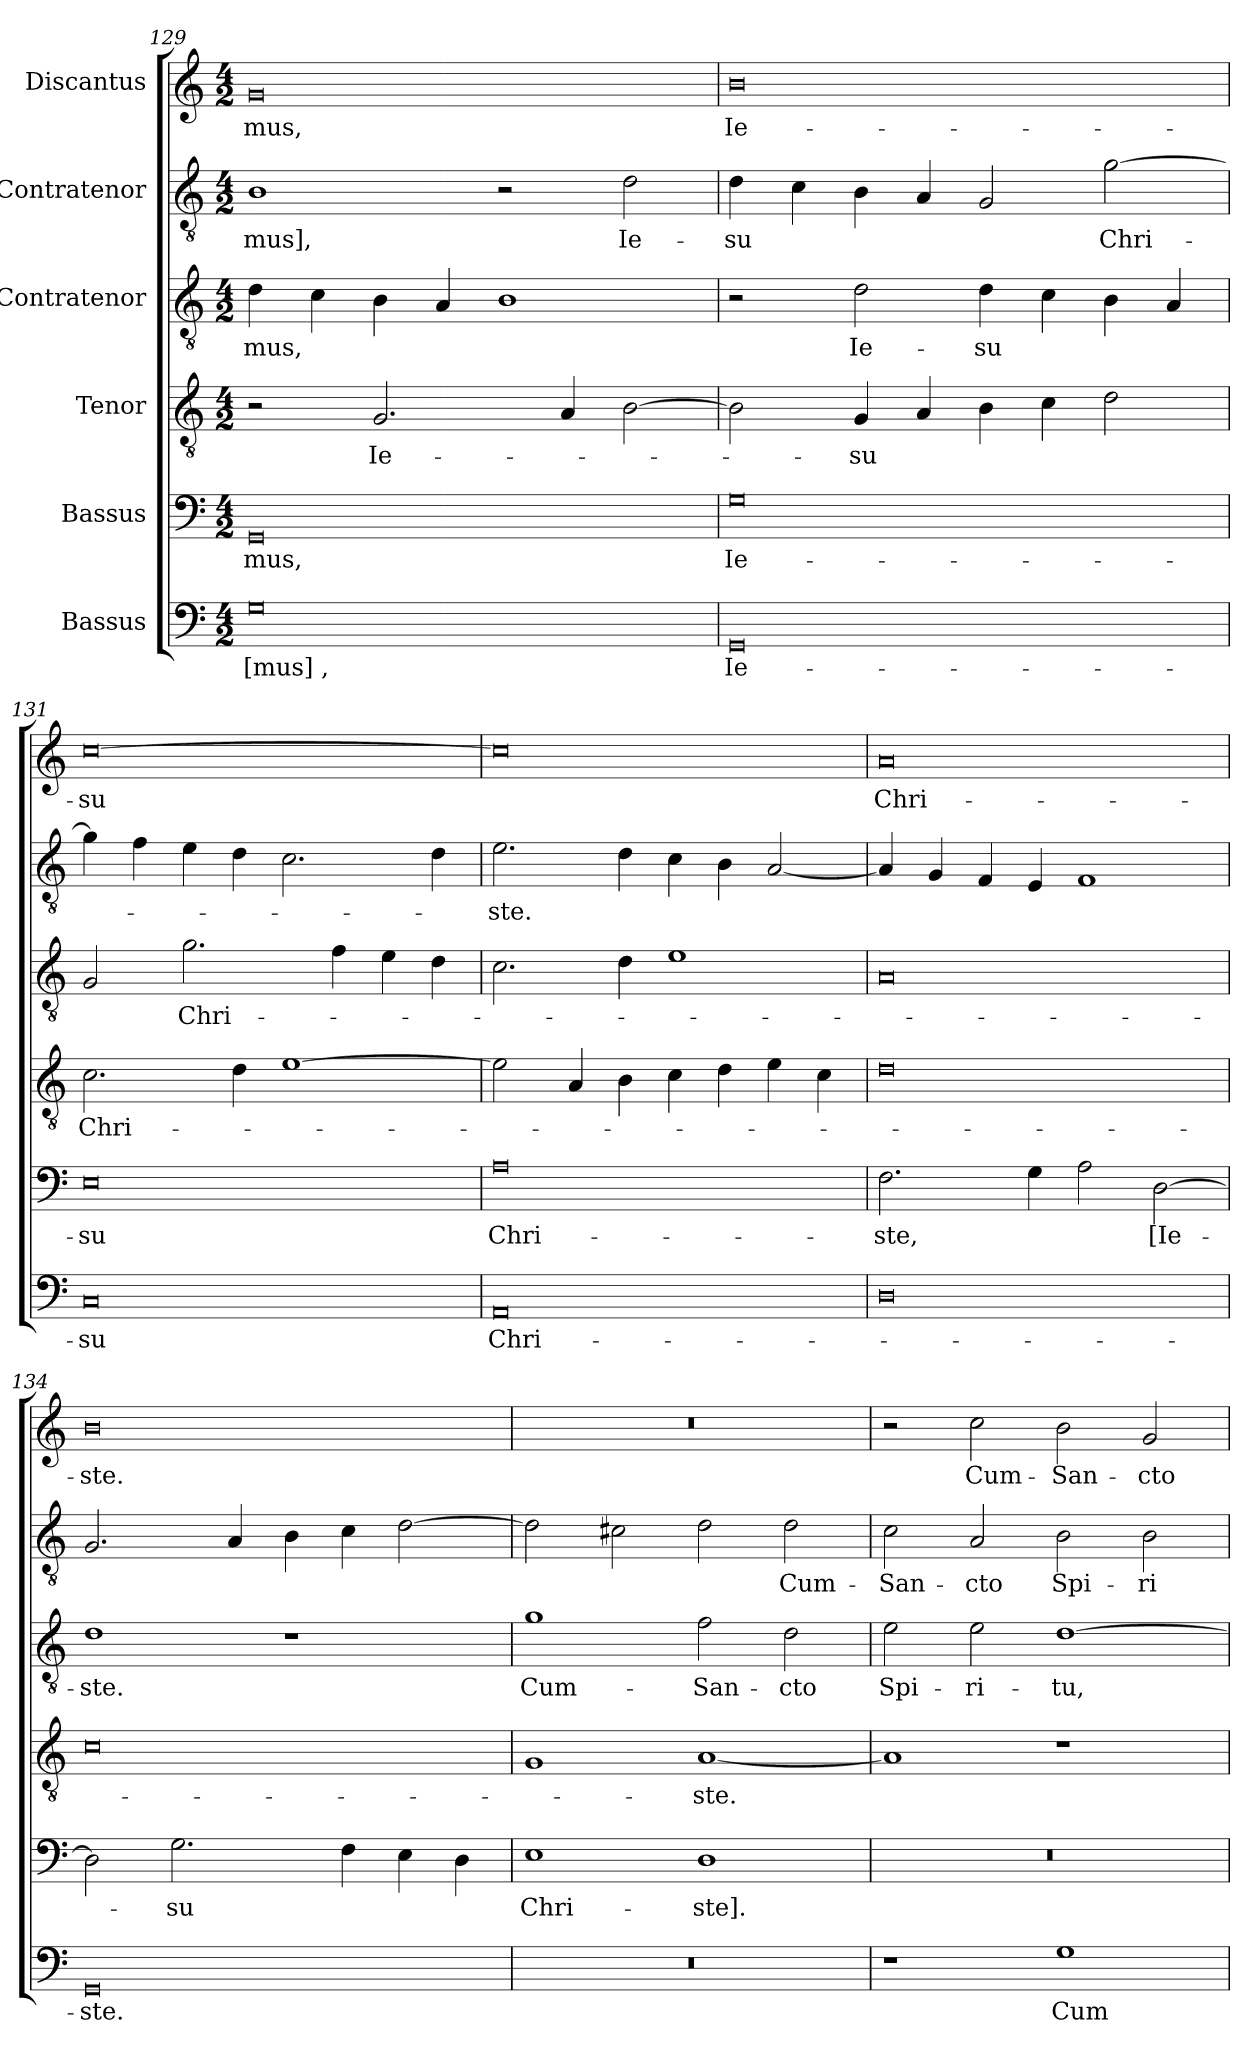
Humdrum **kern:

**kern	**text	**kern	**text	**kern	**text	**kern	**text	**kern	**text	**kern	**text
*part6	*part6	*part5	*part5	*part4	*part4	*part3	*part3	*part2	*part2	*part1	*part1
*staff6	*staff6	*staff5	*staff5	*staff4	*staff4	*staff3	*staff3	*staff2	*staff2	*staff1	*staff1
*I"Bassus	*	*I"Bassus	*	*I"Tenor	*	*I"Contratenor	*	*I"Contratenor	*	*I"Discantus	*
*clefF4	*	*clefF4	*	*clefGv2	*	*clefGv2	*	*clefGv2	*	*clefG2	*
*k[]	*	*k[]	*	*k[]	*	*k[]	*	*k[]	*	*k[]	*
*M4/2	*	*M4/2	*	*M4/2	*	*M4/2	*	*M4/2	*	*M4/2	*
=129	=129	=129	=129	=129	=129	=129	=129	=129	=129	=129	=129
0G\	-[mus],	0GG/	-mus,	2r	.	4d\	-mus,	1B\	-mus],	0g/	-mus,
.	.	.	.	.	.	4c\	.	.	.	.	.
.	.	.	.	2.G/	Ie-	4B\	.	.	.	.	.
.	.	.	.	.	.	4A/	.	.	.	.	.
.	.	.	.	.	.	1B\	.	2r	.	.	.
.	.	.	.	4A/	.	.	.	.	.	.	.
.	.	.	.	[2B\	.	.	.	2d\	Ie-	.	.
=130	=130	=130	=130	=130	=130	=130	=130	=130	=130	=130	=130
0GG/	Ie-	0G\	Ie-	2B\]	.	2r	.	4d\	-su	0b\	Ie-
.	.	.	.	.	.	.	.	4c\	.	.	.
.	.	.	.	4G/	-su	2d\	Ie-	4B\	.	.	.
.	.	.	.	4A/	.	.	.	4A/	.	.	.
.	.	.	.	4B\	.	4d\	-su	2G/	.	.	.
.	.	.	.	4c\	.	4c\	.	.	.	.	.
.	.	.	.	2d\	.	4B\	.	[2g\	Chri-	.	.
.	.	.	.	.	.	4A/	.	.	.	.	.
=131	=131	=131	=131	=131	=131	=131	=131	=131	=131	=131	=131
0C/	-su	0E\	-su	2.c\	Chri-	2G/	.	4g\]	.	[0cc\	-su
.	.	.	.	.	.	.	.	4f\	.	.	.
.	.	.	.	.	.	2.g\	Chri-	4e\	.	.	.
.	.	.	.	4d\	.	.	.	4d\	.	.	.
.	.	.	.	[1e\	.	.	.	2.c\	.	.	.
.	.	.	.	.	.	4f\	.	.	.	.	.
.	.	.	.	.	.	4e\	.	.	.	.	.
.	.	.	.	.	.	4d\	.	4d\	.	.	.
=132	=132	=132	=132	=132	=132	=132	=132	=132	=132	=132	=132
0AA/	Chri-	0A\	Chri-	2e\]	.	2.c\	.	2.e\	-ste.	0cc\]	.
.	.	.	.	4A/	.	.	.	.	.	.	.
.	.	.	.	4B\	.	4d\	.	4d\	.	.	.
.	.	.	.	4c\	.	1e\	.	4c\	.	.	.
.	.	.	.	4d\	.	.	.	4B\	.	.	.
.	.	.	.	4e\	.	.	.	[2A/	.	.	.
.	.	.	.	4c\	.	.	.	.	.	.	.
=133	=133	=133	=133	=133	=133	=133	=133	=133	=133	=133	=133
0D\	.	2.F\	-ste,	0d\	.	0A/	.	4A/]	.	0a/	Chri-
.	.	.	.	.	.	.	.	4G/	.	.	.
.	.	.	.	.	.	.	.	4F/	.	.	.
.	.	4G\	.	.	.	.	.	4E/	.	.	.
.	.	2A\	.	.	.	.	.	1F/	.	.	.
.	.	[2D\	[Ie-	.	.	.	.	.	.	.	.
=134	=134	=134	=134	=134	=134	=134	=134	=134	=134	=134	=134
0GG/	-ste.	2D\]	.	0c\	.	1d\	-ste.	2.G/	.	0b\	-ste.
.	.	2.G\	-su	.	.	.	.	.	.	.	.
.	.	.	.	.	.	.	.	4A/	.	.	.
.	.	.	.	.	.	1r	.	4B\	.	.	.
.	.	4F\	.	.	.	.	.	4c\	.	.	.
.	.	4E\	.	.	.	.	.	[2d\	.	.	.
.	.	4D\	.	.	.	.	.	.	.	.	.
=135	=135	=135	=135	=135	=135	=135	=135	=135	=135	=135	=135
0r	.	1E\	Chri-	1G/	.	1g\	Cum-	2d\]	.	0r	.
.	.	.	.	.	.	.	.	2c#X\	.	.	.
.	.	1D\	-ste].	[1A/	-ste.	2f\	San-	2d\	.	.	.
.	.	.	.	.	.	2d\	-cto	2d\	Cum-	.	.
=136	=136	=136	=136	=136	=136	=136	=136	=136	=136	=136	=136
1r	.	0r	.	1A/]	.	2e\	Spi-	2c\	San-	2r	.
.	.	.	.	.	.	2e\	-ri-	2A/	-cto	2cc\	Cum-
1G\	Cum-	.	.	1r	.	[1d\	-tu,	2B\	Spi-	2b\	San-
.	.	.	.	.	.	.	.	2B\	-ri-	2g/	-cto
=	=	=	=	=	=	=	=	=	=	=	=
*-	*-	*-	*-	*-	*-	*-	*-	*-	*-	*-	*-
